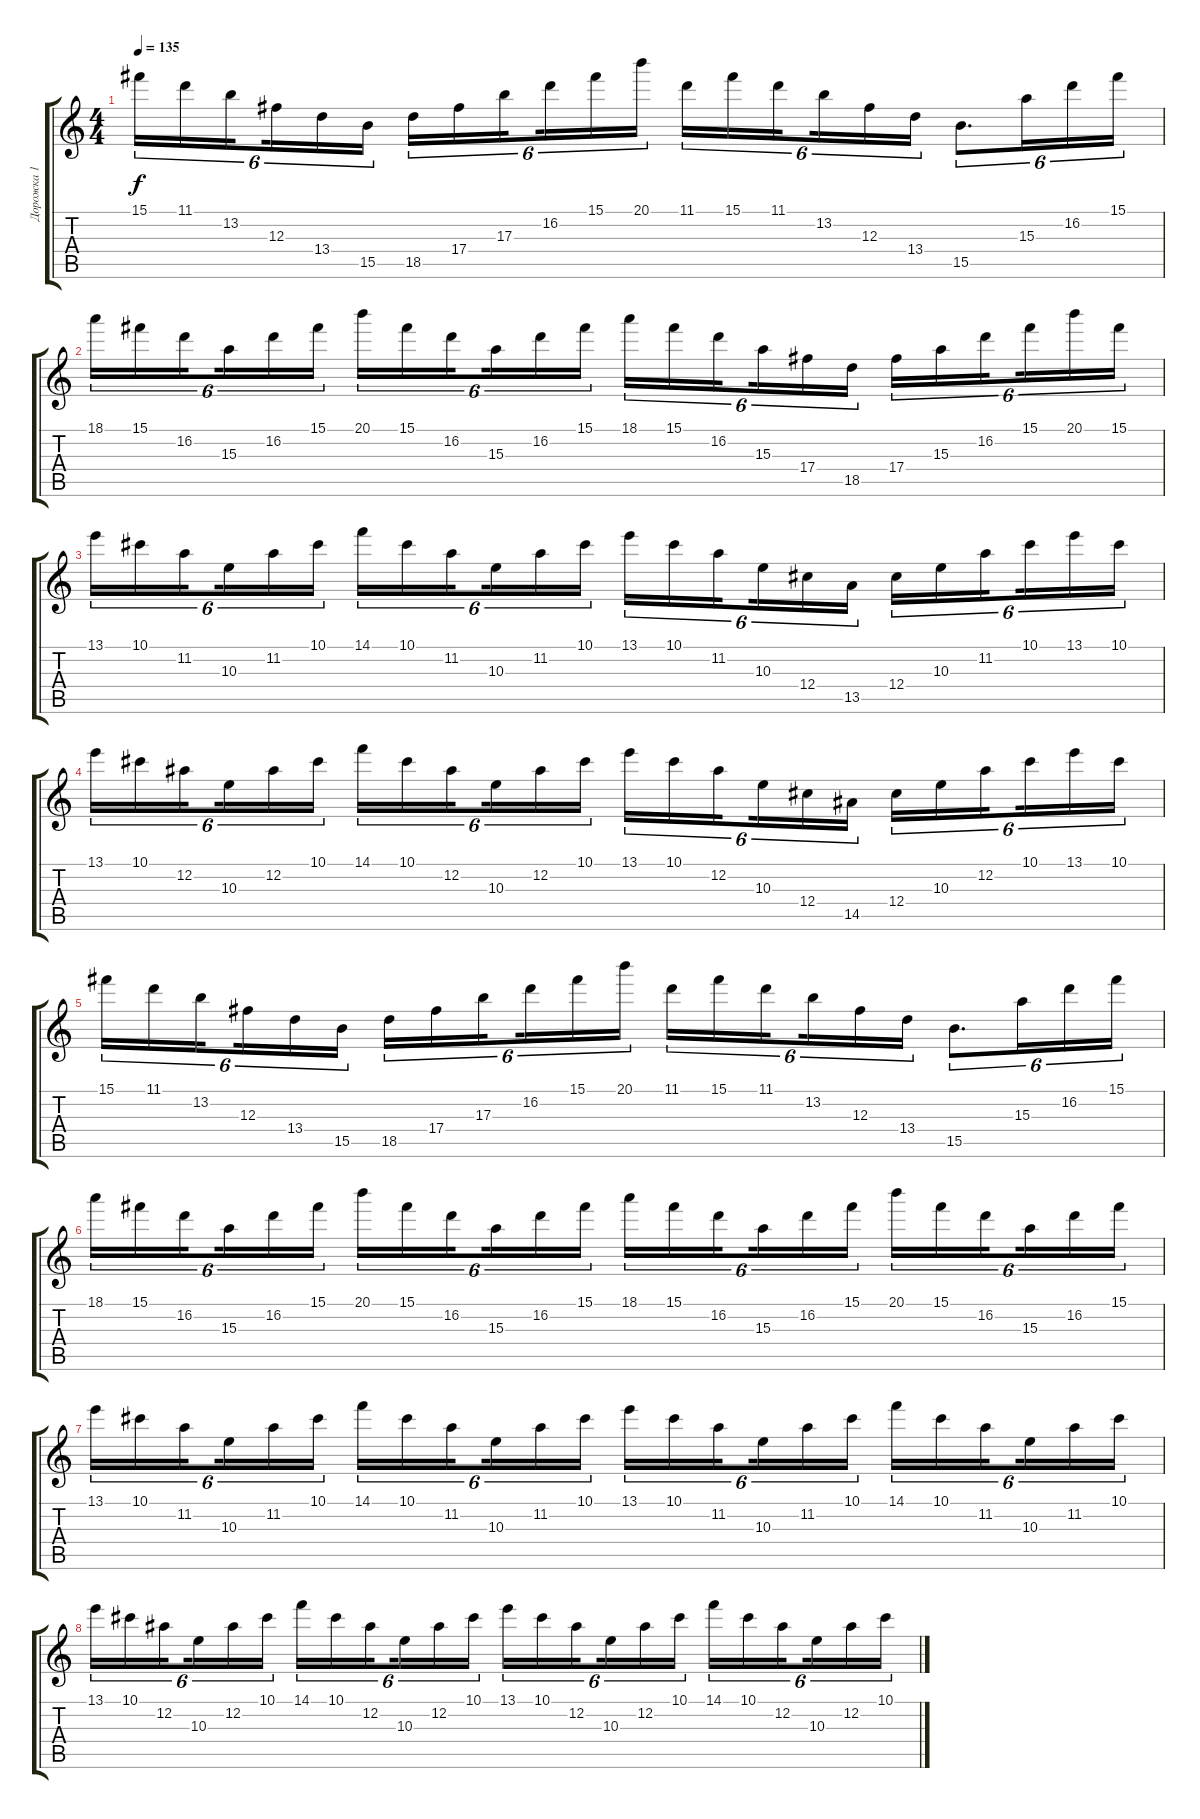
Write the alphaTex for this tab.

\track ("Дорожка 1" "Дорожка 1") {instrument distortionguitar}
\staff {score tabs}
\tuning (Eb4 Bb3 Gb3 Db3 Ab2 Eb2) {hide}
\ts (4 4)
\tempo 135
\clef g2
\ks c
15.1.16{tu (6 4) dy f} 11.1.16{tu (6 4)} 13.2.16{tu (6 4) beam splitsecondary} 12.3.16{tu (6 4)} 13.4.16{tu (6 4)} 15.5.16{tu (6 4)} 18.5.16{tu (6 4)} 17.4.16{tu (6 4)} 17.3.16{tu (6 4) beam splitsecondary} 16.2.16{tu (6 4)} 15.1.16{tu (6 4)} 20.1.16{tu (6 4)} 11.1.16{tu (6 4)} 15.1.16{tu (6 4)} 11.1.16{tu (6 4) beam splitsecondary} 13.2.16{tu (6 4)} 12.3.16{tu (6 4)} 13.4.16{tu (6 4)} 15.5.8{d tu (6 4)} 15.3.16{tu (6 4)} 16.2.16{tu (6 4)} 15.1.16{tu (6 4)} |
18.1.16{tu (6 4)} 15.1.16{tu (6 4)} 16.2.16{tu (6 4) beam splitsecondary} 15.3.16{tu (6 4)} 16.2.16{tu (6 4)} 15.1.16{tu (6 4)} 20.1.16{tu (6 4)} 15.1.16{tu (6 4)} 16.2.16{tu (6 4) beam splitsecondary} 15.3.16{tu (6 4)} 16.2.16{tu (6 4)} 15.1.16{tu (6 4)} 18.1.16{tu (6 4)} 15.1.16{tu (6 4)} 16.2.16{tu (6 4) beam splitsecondary} 15.3.16{tu (6 4)} 17.4.16{tu (6 4)} 18.5.16{tu (6 4)} 17.4.16{tu (6 4)} 15.3.16{tu (6 4)} 16.2.16{tu (6 4) beam splitsecondary} 15.1.16{tu (6 4)} 20.1.16{tu (6 4)} 15.1.16{tu (6 4)} |
13.1.16{tu (6 4)} 10.1.16{tu (6 4)} 11.2.16{tu (6 4) beam splitsecondary} 10.3.16{tu (6 4)} 11.2.16{tu (6 4)} 10.1.16{tu (6 4)} 14.1.16{tu (6 4)} 10.1.16{tu (6 4)} 11.2.16{tu (6 4) beam splitsecondary} 10.3.16{tu (6 4)} 11.2.16{tu (6 4)} 10.1.16{tu (6 4)} 13.1.16{tu (6 4)} 10.1.16{tu (6 4)} 11.2.16{tu (6 4) beam splitsecondary} 10.3.16{tu (6 4)} 12.4.16{tu (6 4)} 13.5.16{tu (6 4)} 12.4.16{tu (6 4)} 10.3.16{tu (6 4)} 11.2.16{tu (6 4) beam splitsecondary} 10.1.16{tu (6 4)} 13.1.16{tu (6 4)} 10.1.16{tu (6 4)} |
13.1.16{tu (6 4)} 10.1.16{tu (6 4)} 12.2.16{tu (6 4) beam splitsecondary} 10.3.16{tu (6 4)} 12.2.16{tu (6 4)} 10.1.16{tu (6 4)} 14.1.16{tu (6 4)} 10.1.16{tu (6 4)} 12.2.16{tu (6 4) beam splitsecondary} 10.3.16{tu (6 4)} 12.2.16{tu (6 4)} 10.1.16{tu (6 4)} 13.1.16{tu (6 4)} 10.1.16{tu (6 4)} 12.2.16{tu (6 4) beam splitsecondary} 10.3.16{tu (6 4)} 12.4.16{tu (6 4)} 14.5.16{tu (6 4)} 12.4.16{tu (6 4)} 10.3.16{tu (6 4)} 12.2.16{tu (6 4) beam splitsecondary} 10.1.16{tu (6 4)} 13.1.16{tu (6 4)} 10.1.16{tu (6 4)} |
15.1.16{tu (6 4)} 11.1.16{tu (6 4)} 13.2.16{tu (6 4) beam splitsecondary} 12.3.16{tu (6 4)} 13.4.16{tu (6 4)} 15.5.16{tu (6 4)} 18.5.16{tu (6 4)} 17.4.16{tu (6 4)} 17.3.16{tu (6 4) beam splitsecondary} 16.2.16{tu (6 4)} 15.1.16{tu (6 4)} 20.1.16{tu (6 4)} 11.1.16{tu (6 4)} 15.1.16{tu (6 4)} 11.1.16{tu (6 4) beam splitsecondary} 13.2.16{tu (6 4)} 12.3.16{tu (6 4)} 13.4.16{tu (6 4)} 15.5.8{d tu (6 4)} 15.3.16{tu (6 4)} 16.2.16{tu (6 4)} 15.1.16{tu (6 4)} |
18.1.16{tu (6 4)} 15.1.16{tu (6 4)} 16.2.16{tu (6 4) beam splitsecondary} 15.3.16{tu (6 4)} 16.2.16{tu (6 4)} 15.1.16{tu (6 4)} 20.1.16{tu (6 4)} 15.1.16{tu (6 4)} 16.2.16{tu (6 4) beam splitsecondary} 15.3.16{tu (6 4)} 16.2.16{tu (6 4)} 15.1.16{tu (6 4)} 18.1.16{tu (6 4)} 15.1.16{tu (6 4)} 16.2.16{tu (6 4) beam splitsecondary} 15.3.16{tu (6 4)} 16.2.16{tu (6 4)} 15.1.16{tu (6 4)} 20.1.16{tu (6 4)} 15.1.16{tu (6 4)} 16.2.16{tu (6 4) beam splitsecondary} 15.3.16{tu (6 4)} 16.2.16{tu (6 4)} 15.1.16{tu (6 4)} |
13.1.16{tu (6 4)} 10.1.16{tu (6 4)} 11.2.16{tu (6 4) beam splitsecondary} 10.3.16{tu (6 4)} 11.2.16{tu (6 4)} 10.1.16{tu (6 4)} 14.1.16{tu (6 4)} 10.1.16{tu (6 4)} 11.2.16{tu (6 4) beam splitsecondary} 10.3.16{tu (6 4)} 11.2.16{tu (6 4)} 10.1.16{tu (6 4)} 13.1.16{tu (6 4)} 10.1.16{tu (6 4)} 11.2.16{tu (6 4) beam splitsecondary} 10.3.16{tu (6 4)} 11.2.16{tu (6 4)} 10.1.16{tu (6 4)} 14.1.16{tu (6 4)} 10.1.16{tu (6 4)} 11.2.16{tu (6 4) beam splitsecondary} 10.3.16{tu (6 4)} 11.2.16{tu (6 4)} 10.1.16{tu (6 4)} |
13.1.16{tu (6 4)} 10.1.16{tu (6 4)} 12.2.16{tu (6 4) beam splitsecondary} 10.3.16{tu (6 4)} 12.2.16{tu (6 4)} 10.1.16{tu (6 4)} 14.1.16{tu (6 4)} 10.1.16{tu (6 4)} 12.2.16{tu (6 4) beam splitsecondary} 10.3.16{tu (6 4)} 12.2.16{tu (6 4)} 10.1.16{tu (6 4)} 13.1.16{tu (6 4)} 10.1.16{tu (6 4)} 12.2.16{tu (6 4) beam splitsecondary} 10.3.16{tu (6 4)} 12.2.16{tu (6 4)} 10.1.16{tu (6 4)} 14.1.16{tu (6 4)} 10.1.16{tu (6 4)} 12.2.16{tu (6 4) beam splitsecondary} 10.3.16{tu (6 4)} 12.2.16{tu (6 4)} 10.1.16{tu (6 4)}
